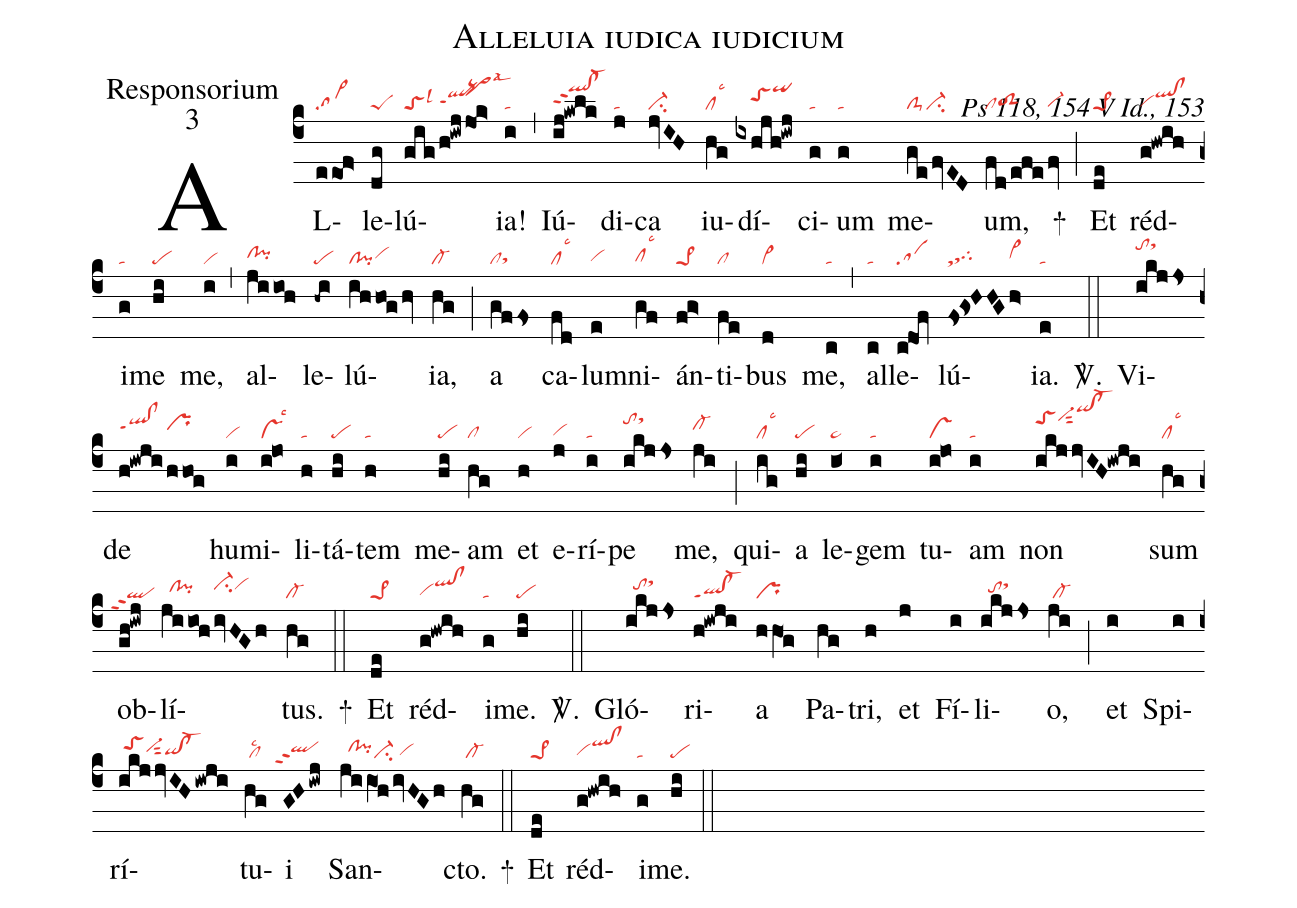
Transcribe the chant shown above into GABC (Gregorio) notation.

name:Alleluia iudica iudicium;
office-part:Responsorium;
mode:3;
commentary:Ps 118, 154 V Id., 153;
nabc-lines:1;
%%
(c4)
AL(eeof>|sa>)le(dg|peS)lú(gig/|toSlsl3|h!iwj|qlhhppt1|jo!k>|pq>hklsal3)ia!(i|ta) (,)
Iú(ij!kwlk|qlhl!cl-hlppt2)di(j|ta)ca(jvIH|ci-)
iu(hg|cllsc3)dí(ixhjh!iwj|////toShiqihl)ci(g|ta)um(g|ta) me(ge/fvED|clS-ci-)um,(fd/efe/|cltoS2hg|fv|vi-hg) +(;)
Et(de|pe>1) réd(g!hwih|vihgqlhj!clhj)i(g|ta)me(hi|pe) me,(i|vi) (,)
al(jiioh|clhh!pihh)le(-hi|pe)lú(ihhog/hv|cl!pivihh)ia,(hg|cl-) (;)
a(gffs|clsthg) ca(fd|cllsc3)lum(e|vihg)ni(gf|clhglsc3)án(fg>|pe>1)ti(fe|cl)bus(d|vi>) me,(c|ta) (,)
al(c|ta)le(cdOf|sa)lú(fs!gs!HHG|ststhgtghh|h>|vi>hh)ia.(e|ta) <sp>V/</sp>.(::)
Vi(ikjjs|tohksthl)de(h!iwji/|qlhi!clhippt1|hhog|prhi) hu(i|vi)mi(i!jo|vslsc3)li(h|ta)tá(hi|pe)tem(h|ta) me(hi|pe)am(hg|cl) et(h|vi) e(j|vihg)rí(i|ta)pe(ikjjs|tohksthl) me,(ji|cl-hi) (;)
qui(ig|cllsc3)a(hi|pe) le(i<|ta>)gem(i|ta) tu(i!jo|vs)am(i|ta) non(ikjjvIH!iwji|toShkvi-hlsut2qihp!cl-hp) sum(hg|cllsc3) ob(gh!iwj|``qlppt2)lí(jiioh/|//clhh!pihh|ivHGh|ci-hivihi)tus.(hg|cl-) +(::)
Et(de|pe>1) réd(g!hwih|vihgqlhj!clhj)i(g|ta)me.(hi|pe) <sp>V/</sp>.(::)
Gló(ikjjs|//tohisthk)ri(h!iwji|ql!cl-ppt1)a(hhO1g|pr) Pa(hg)tri,(h) et(j) Fí(i)li(ikjjs|//tohhsthj)o,(ji|/cl-) (;)
et(i) Spi(i)rí(ikjjvIHiwji|/toShivi-hhsut2qihg!cl-hg)tu(hg|/cllsc2)i(GHiwj|``qlhhppt2) San(jiiO1hivHGh|//clhh!pihhci-/vihg)cto.(hg|/cl-) +(::)
Et(de|pe>1) réd(g!hwih|vihgqlhj!clhj)i(g|ta)me.(hi|pe) (::)
